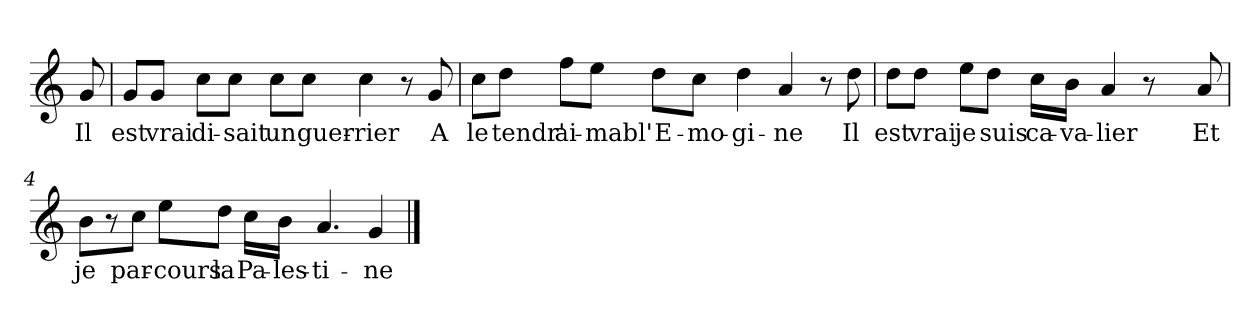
**kern	**text
*part1	*part1
*staff1	*staff1
*clefG2	*
*k[]	*
*C:	*
=	=
!	!LO:LY:b
8g/	Il
=1	=1
!	!LO:LY:b
8g/L	est
!	!LO:LY:b
8g/J	vrai
!	!LO:LY:b
8cc\L	di-
!	!LO:LY:b
8cc\J	-sait
!	!LO:LY:b
8cc\L	un
!	!LO:LY:b
8cc\J	guer-
!	!LO:LY:b
4cc\	-rier
8r	.
!	!LO:LY:b
8g/	A
=2	=2
!	!LO:LY:b
8cc\L	le
!	!LO:LY:b
8dd\J	tendr'
!	!LO:LY:b
8ff\L	ai-
!	!LO:LY:b
8ee\J	-mabl'
!	!LO:LY:b
8dd\L	E-
!	!LO:LY:b
8cc\J	-mo-
!	!LO:LY:b
4dd\	-gi-
!	!LO:LY:b
4a/	-ne
8r	.
!	!LO:LY:b
8dd\	Il
!!LO:LB:g=z
=3	=3
!	!LO:LY:b
8dd\L	est
!	!LO:LY:b
8dd\J	vrai
!	!LO:LY:b
8ee\L	je
!	!LO:LY:b
8dd\J	suis
!	!LO:LY:b
16cc\LL	ca-
!	!LO:LY:b
16b\JJ	-va-
!	!LO:LY:b
4a/	-lier
8r	.
8ryy	.
!	!LO:LY:b
8a/	Et
=4	=4
!	!LO:LY:b
8b\L	je
8r	.
!	!LO:LY:b
8cc\J	par-
!	!LO:LY:b
8ee\L	-cours
!	!LO:LY:b
8dd\J	la
!	!LO:LY:b
16cc\LL	Pa-
!	!LO:LY:b
16b\JJ	-les-
!	!LO:LY:b
4.a/	-ti-
!	!LO:LY:b
4g/	-ne
==	==
*-	*-
